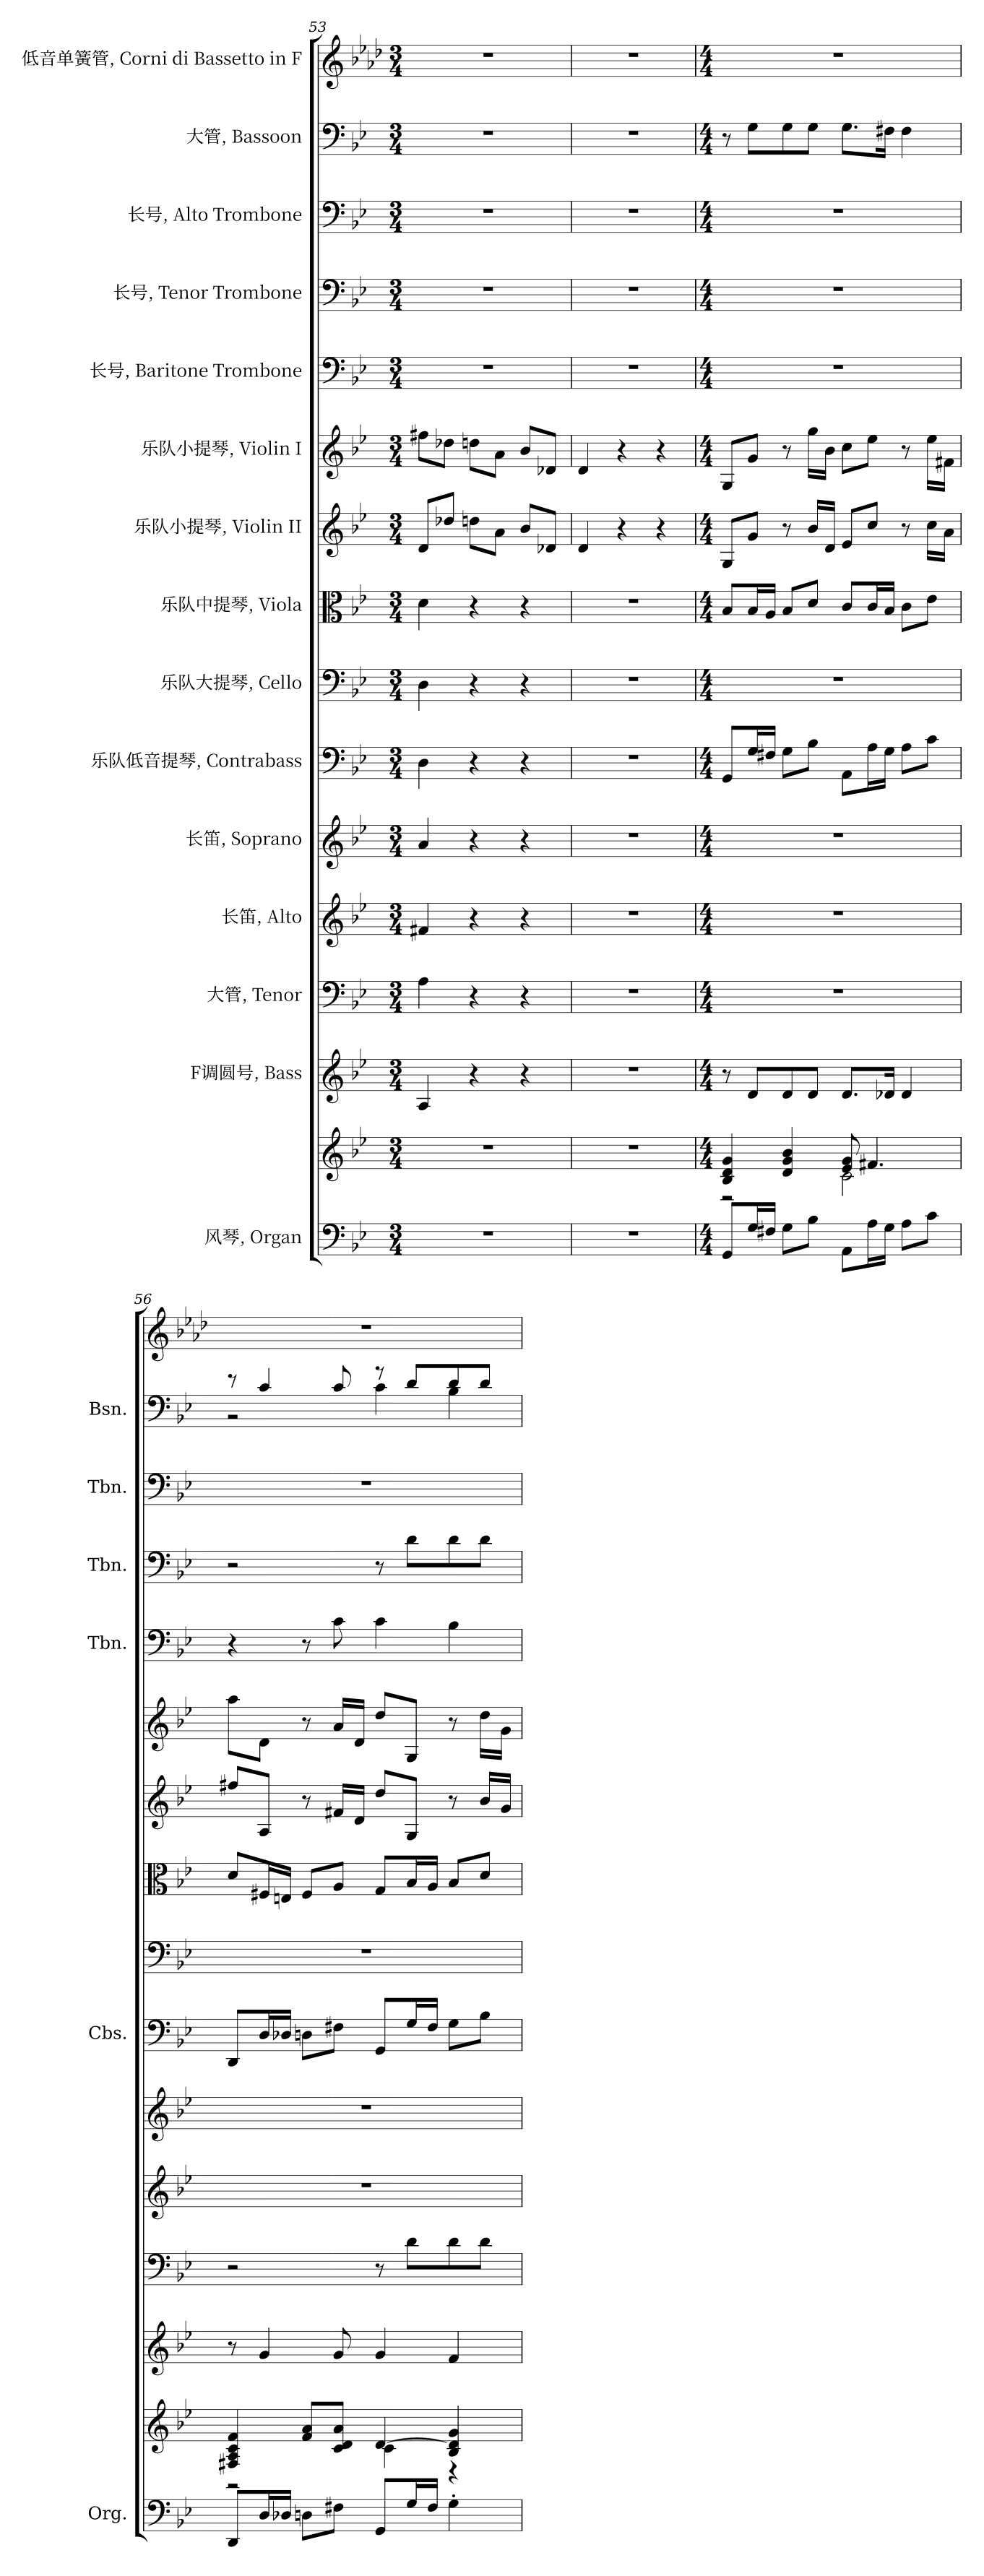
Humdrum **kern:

**kern	**kern	**kern	**kern	**kern	**kern	**kern	**kern	**kern	**kern	**kern	**kern	**kern	**kern	**kern	**kern
*part15	*part15	*part14	*part13	*part12	*part11	*part10	*part9	*part8	*part7	*part6	*part5	*part4	*part3	*part2	*part1
*staff16	*staff15	*staff14	*staff13	*staff12	*staff11	*staff10	*staff9	*staff8	*staff7	*staff6	*staff5	*staff4	*staff3	*staff2	*staff1
*I"风琴, Organ	*	*I"F调圆号, Bass	*I"大管, Tenor	*I"长笛, Alto	*I"长笛, Soprano	*I"乐队低音提琴, Contrabass	*I"乐队大提琴, Cello	*I"乐队中提琴, Viola	*I"乐队小提琴, Violin II	*I"乐队小提琴, Violin I	*I"长号, Baritone Trombone	*I"长号, Tenor Trombone	*I"长号, Alto Trombone	*I"大管, Bassoon	*I"低音单簧管, Corni di Bassetto in F
*I'Org.	*	*	*	*	*	*I'Cbs.	*	*	*	*	*I'Tbn.	*I'Tbn.	*I'Tbn.	*I'Bsn.	*
*clefF4	*clefG2	*clefG2	*clefF4	*clefG2	*clefG2	*clefF4	*clefF4	*clefC3	*clefG2	*clefG2	*clefF4	*clefF4	*clefF4	*clefF4	*clefG2
*	*	*ITrd4c7	*	*	*	*ITrd7c12	*	*	*	*	*	*	*	*	*ITrd8c14
*k[b-e-]	*k[b-e-]	*k[b-e-a-]	*k[b-e-]	*k[b-e-]	*k[b-e-]	*k[b-e-]	*k[b-e-]	*k[b-e-]	*k[b-e-]	*k[b-e-]	*k[b-e-]	*k[b-e-]	*k[b-e-]	*k[b-e-]	*k[b-e-a-d-]
*M3/4	*M3/4	*M3/4	*M3/4	*M3/4	*M3/4	*M3/4	*M3/4	*M3/4	*M3/4	*M3/4	*M3/4	*M3/4	*M3/4	*M3/4	*M3/4
=53	=53	=53	=53	=53	=53	=53	=53	=53	=53	=53	=53	=53	=53	=53	=53
2.r	2.r	4D/	4A\	4f#X/	4a/	4DD\	4D\	4d\	8d/L	8ff#X\L	2.r	2.r	2.r	2.r	2.r
.	.	.	.	.	.	.	.	.	8dd-X/J	8dd-X\J	.	.	.	.	.
.	.	4r	4r	4r	4r	4r	4r	4r	8ddn\L	8ddn\L	.	.	.	.	.
.	.	.	.	.	.	.	.	.	8a\J	8a\J	.	.	.	.	.
.	.	4r	4r	4r	4r	4r	4r	4r	8b-/L	8b-/L	.	.	.	.	.
.	.	.	.	.	.	.	.	.	8d-X/J	8d-X/J	.	.	.	.	.
=54	=54	=54	=54	=54	=54	=54	=54	=54	=54	=54	=54	=54	=54	=54	=54
2.r	2.r	2.r	2.r	2.r	2.r	2.r	2.r	2.r	4d/	4d/	2.r	2.r	2.r	2.r	2.r
.	.	.	.	.	.	.	.	.	4r	4r	.	.	.	.	.
.	.	.	.	.	.	.	.	.	4r	4r	.	.	.	.	.
=55	=55	=55	=55	=55	=55	=55	=55	=55	=55	=55	=55	=55	=55	=55	=55
*M4/4	*M4/4	*M4/4	*M4/4	*M4/4	*M4/4	*M4/4	*M4/4	*M4/4	*M4/4	*M4/4	*M4/4	*M4/4	*M4/4	*M4/4	*M4/4
*	*	*	*	*	*	*	*	*	*	*	*	*	*	*	*MM75
*	*^	*	*	*	*	*	*	*	*	*	*	*	*	*	*
8GG/L	4B-/ 4d/ 4g/	2r	8r	1r	1r	1r	8GGG/L	1r	8B-/L	8G/L	8G/L	1r	1r	1r	8r	1r
16G/L	.	.	8G/L	.	.	.	16GG/L	.	16B-/L	8g/J	8g/J	.	.	.	8G\L	.
16F#X/JJ	.	.	.	.	.	.	16FF#X/JJ	.	16A/JJ	.	.	.	.	.	.	.
8G\L	4d/ 4g/ 4b-/	.	8G/	.	.	.	8GG\L	.	8B-/L	8r	8r	.	.	.	8G\	.
8B-\J	.	.	8G/J	.	.	.	8BB-\J	.	8d/J	16b-/LL	16gg\LL	.	.	.	8G\J	.
.	.	.	.	.	.	.	.	.	.	16d/JJ	16b-\JJ	.	.	.	.	.
8AA\L	8e-/ 8g/	2c\	8.G/L	.	.	.	8AAA\L	.	8c/L	8e-/L	8cc\L	.	.	.	8.G\L	.
16A\L	4.f#X/	.	.	.	.	.	16AA\L	.	16c/L	8cc/J	8ee-\J	.	.	.	.	.
16G\JJ	.	.	16G-X/Jk	.	.	.	16GG\JJ	.	16B-/JJ	.	.	.	.	.	16F#X\Jk	.
8A\L	.	.	4G-/	.	.	.	8AA\L	.	8c\L	8r	8r	.	.	.	4F#\	.
8c\J	.	.	.	.	.	.	8C\J	.	8e-\J	16cc\LL	16ee-\LL	.	.	.	.	.
.	.	.	.	.	.	.	.	.	.	16a\JJ	16f#X\JJ	.	.	.	.	.
!!LO:PB:g=z
=56	=56	=56	=56	=56	=56	=56	=56	=56	=56	=56	=56	=56	=56	=56	=56	=56
*	*	*	*	*	*	*	*	*	*	*	*	*	*	*	*^	*
8DD/L	4F#X/ 4A/ 4c/ 4f/	2r	8r	2r	1r	1r	8DDD/L	1r	8d/L	8ff#X/L	8aa\L	4r	2r	1r	8r	2r	1r
16D/L	.	.	4c/	.	.	.	16DD/L	.	16F#X/L	8A/J	8d\J	.	.	.	4c/	.	.
16D-X/JJ	.	.	.	.	.	.	16DD-X/JJ	.	16En/JJ	.	.	.	.	.	.	.	.
8Dn\L	8f/ 8a/L	.	.	.	.	.	8DDn\L	.	8F#/L	8r	8r	8r	.	.	.	.	.
8F#X\J	8c/ 8d/ 8a/J	.	8c/	.	.	.	8FF#X\J	.	8A/J	16f#X/LL	16a/LL	8c\	.	.	8c/	.	.
.	.	.	.	.	.	.	.	.	.	16d/JJ	16d/JJ	.	.	.	.	.	.
8GG/L	[4d/	4c\	4c/	8r	.	.	8GGG/L	.	8G/L	8dd/L	8dd/L	4c\	8r	.	8r	4c\	.
16G/L	.	.	.	8d\L	.	.	16GG/L	.	16B-/L	8G/J	8G/J	.	8d\L	.	8d/L	.	.
16F#/JJ	.	.	.	.	.	.	16FF#/JJ	.	16A/JJ	.	.	.	.	.	.	.	.
4G'\	4B-/ 4d/] 4g/	4r	4B-/	8d\	.	.	8GG\L	.	8B-/L	8r	8r	4B-\	8d\	.	8d/	4B-\	.
.	.	.	.	8d\J	.	.	8BB-\J	.	8d/J	16b-/LL	16dd\LL	.	8d\J	.	8d/J	.	.
.	.	.	.	.	.	.	.	.	.	16g/JJ	16g\JJ	.	.	.	.	.	.
*	*v	*v	*	*	*	*	*	*	*	*	*	*	*	*	*v	*v	*
=	=	=	=	=	=	=	=	=	=	=	=	=	=	=	=
*-	*-	*-	*-	*-	*-	*-	*-	*-	*-	*-	*-	*-	*-	*-	*-
